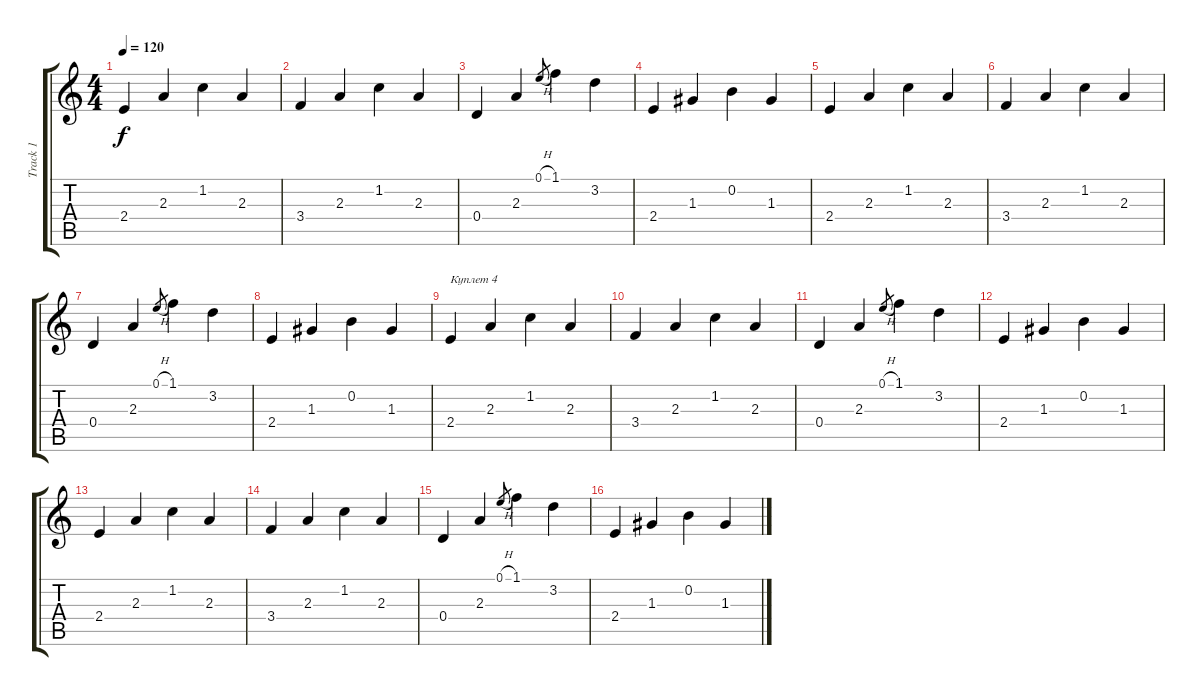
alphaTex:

\track ("Track 1" "Track 1") {instrument acousticguitarsteel}
\staff {score tabs}
\tuning (E4 B3 G3 D3 A2 E2) {hide}
\ts (4 4)
\tempo 120
\clef g2
\ks c
2.4.4{dy f} 2.3.4 1.2.4 2.3.4 |
3.4.4 2.3.4 1.2.4 2.3.4 |
0.4.4 2.3.4 0.1{h}.8{gr} 1.1.4 3.2.4 |
2.4.4 1.3.4 0.2.4 1.3.4 |
2.4.4 2.3.4 1.2.4 2.3.4 |
3.4.4 2.3.4 1.2.4 2.3.4 |
0.4.4 2.3.4 0.1{h}.8{gr} 1.1.4 3.2.4 |
2.4.4 1.3.4 0.2.4 1.3.4 |
2.4.4{txt "Куплет 4"} 2.3.4 1.2.4 2.3.4 |
3.4.4 2.3.4 1.2.4 2.3.4 |
0.4.4 2.3.4 0.1{h}.8{gr} 1.1.4 3.2.4 |
2.4.4 1.3.4 0.2.4 1.3.4 |
2.4.4 2.3.4 1.2.4 2.3.4 |
3.4.4 2.3.4 1.2.4 2.3.4 |
0.4.4 2.3.4 0.1{h}.8{gr} 1.1.4 3.2.4 |
2.4.4 1.3.4 0.2.4 1.3.4
